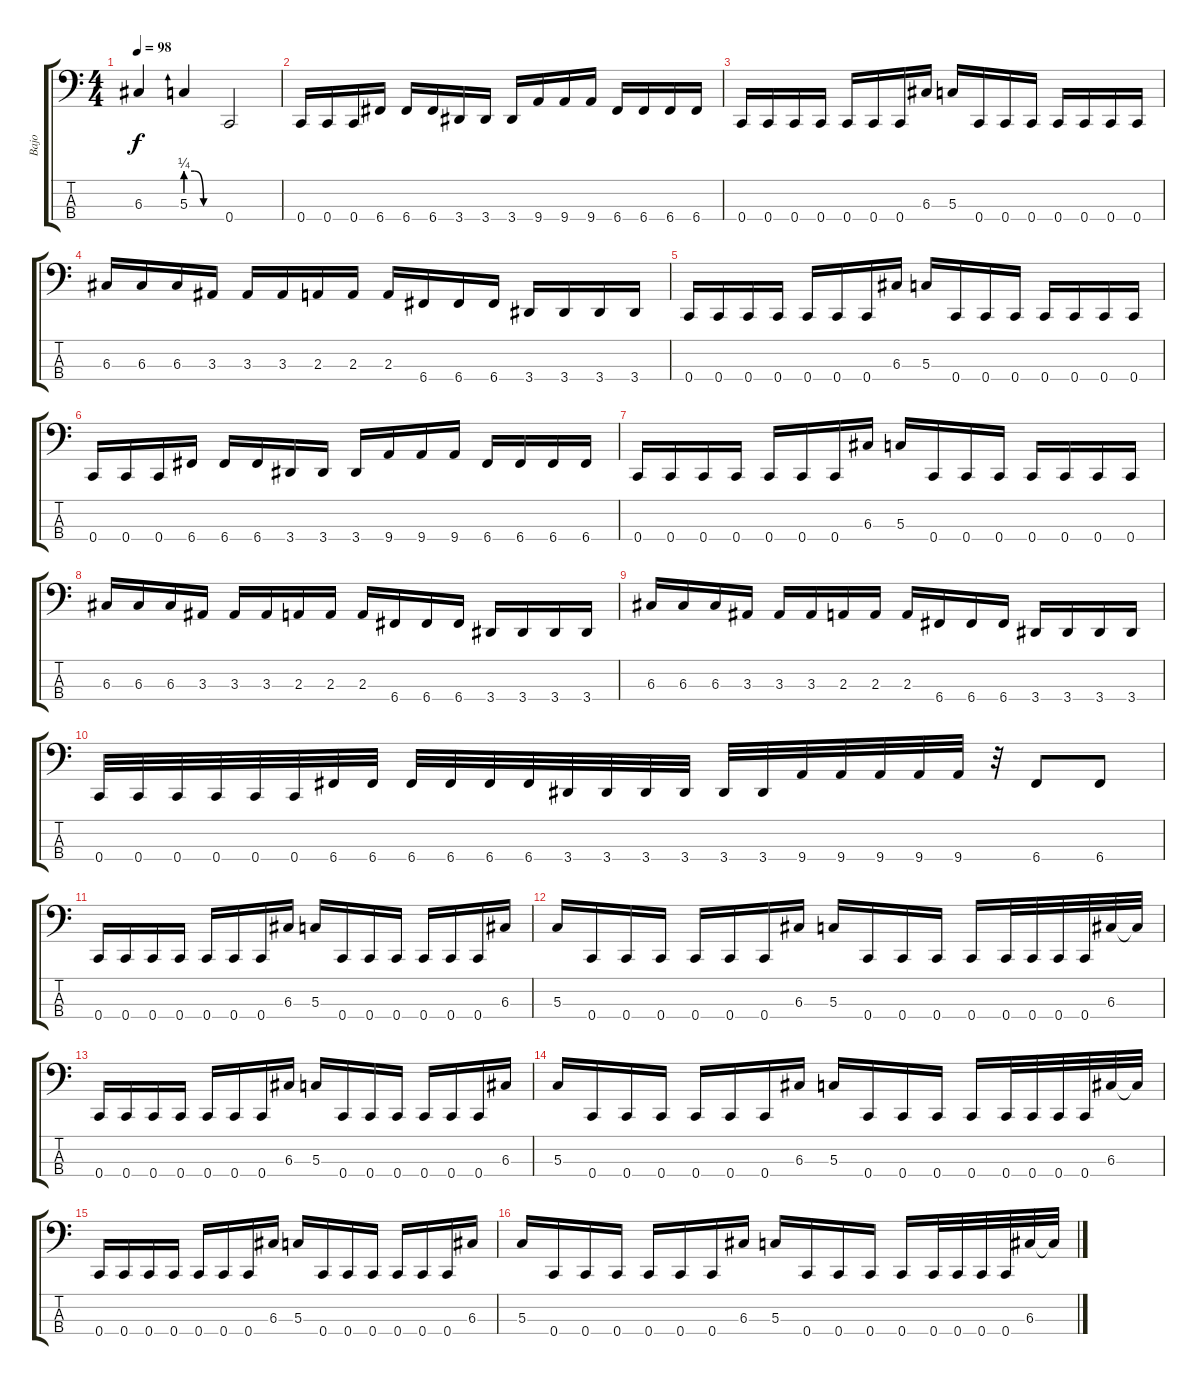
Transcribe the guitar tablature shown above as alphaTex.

\track ("Bajo" "Bajo") {instrument electricbasspick}
\staff {score tabs}
\tuning (F2 C2 G1 C1) {hide}
\ts (4 4)
\tempo 98
\clef f4
\ks c
6.3.4{dy f} 5.3{be (custom 0 1 15 1 30 0 60 0)}.4 0.4.2 |
0.4.16 0.4.16 0.4.16 6.4.16 6.4.16 6.4.16 3.4.16 3.4.16 3.4.16 9.4.16 9.4.16 9.4.16 6.4.16 6.4.16 6.4.16 6.4.16 |
0.4.16 0.4.16 0.4.16 0.4.16 0.4.16 0.4.16 0.4.16 6.3.16 5.3.16 0.4.16 0.4.16 0.4.16 0.4.16 0.4.16 0.4.16 0.4.16 |
6.3.16 6.3.16 6.3.16 3.3.16 3.3.16 3.3.16 2.3.16 2.3.16 2.3.16 6.4.16 6.4.16 6.4.16 3.4.16 3.4.16 3.4.16 3.4.16 |
0.4.16 0.4.16 0.4.16 0.4.16 0.4.16 0.4.16 0.4.16 6.3.16 5.3.16 0.4.16 0.4.16 0.4.16 0.4.16 0.4.16 0.4.16 0.4.16 |
0.4.16 0.4.16 0.4.16 6.4.16 6.4.16 6.4.16 3.4.16 3.4.16 3.4.16 9.4.16 9.4.16 9.4.16 6.4.16 6.4.16 6.4.16 6.4.16 |
0.4.16 0.4.16 0.4.16 0.4.16 0.4.16 0.4.16 0.4.16 6.3.16 5.3.16 0.4.16 0.4.16 0.4.16 0.4.16 0.4.16 0.4.16 0.4.16 |
6.3.16 6.3.16 6.3.16 3.3.16 3.3.16 3.3.16 2.3.16 2.3.16 2.3.16 6.4.16 6.4.16 6.4.16 3.4.16 3.4.16 3.4.16 3.4.16 |
6.3.16 6.3.16 6.3.16 3.3.16 3.3.16 3.3.16 2.3.16 2.3.16 2.3.16 6.4.16 6.4.16 6.4.16 3.4.16 3.4.16 3.4.16 3.4.16 |
0.4.32 0.4.32 0.4.32 0.4.32 0.4.32 0.4.32 6.4.32 6.4.32 6.4.32 6.4.32 6.4.32 6.4.32 3.4.32 3.4.32 3.4.32 3.4.32 3.4.32 3.4.32 9.4.32 9.4.32 9.4.32 9.4.32 9.4.32 r.32 6.4.8 6.4.8 |
0.4.16 0.4.16 0.4.16 0.4.16 0.4.16 0.4.16 0.4.16 6.3.16 5.3.16 0.4.16 0.4.16 0.4.16 0.4.16 0.4.16 0.4.16 6.3.16 |
5.3.16 0.4.16 0.4.16 0.4.16 0.4.16 0.4.16 0.4.16 6.3.16 5.3.16 0.4.16 0.4.16 0.4.16 0.4.16 0.4.32 0.4.32 0.4.32 0.4.32 6.3.32 6.3{t}.32 |
0.4.16 0.4.16 0.4.16 0.4.16 0.4.16 0.4.16 0.4.16 6.3.16 5.3.16 0.4.16 0.4.16 0.4.16 0.4.16 0.4.16 0.4.16 6.3.16 |
5.3.16 0.4.16 0.4.16 0.4.16 0.4.16 0.4.16 0.4.16 6.3.16 5.3.16 0.4.16 0.4.16 0.4.16 0.4.16 0.4.32 0.4.32 0.4.32 0.4.32 6.3.32 6.3{t}.32 |
0.4.16 0.4.16 0.4.16 0.4.16 0.4.16 0.4.16 0.4.16 6.3.16 5.3.16 0.4.16 0.4.16 0.4.16 0.4.16 0.4.16 0.4.16 6.3.16 |
5.3.16 0.4.16 0.4.16 0.4.16 0.4.16 0.4.16 0.4.16 6.3.16 5.3.16 0.4.16 0.4.16 0.4.16 0.4.16 0.4.32 0.4.32 0.4.32 0.4.32 6.3.32 6.3{t}.32
